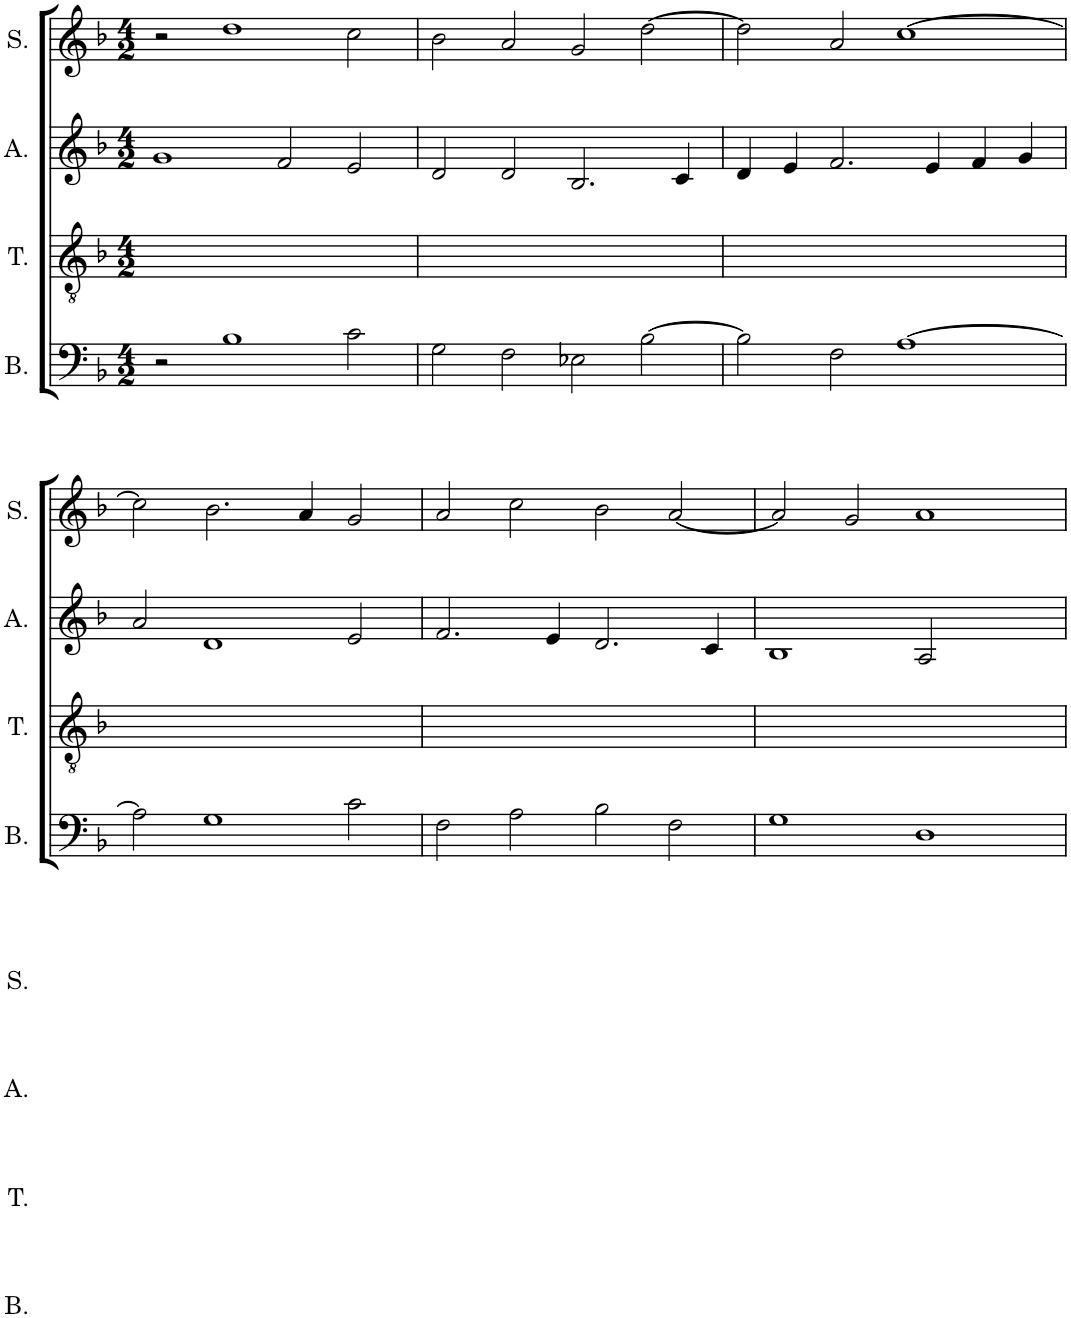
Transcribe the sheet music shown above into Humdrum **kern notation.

**kern	**kern	**kern	**kern
*part4	*part3	*part2	*part1
*staff4	*staff3	*staff2	*staff1
*I"B.	*I"T.	*I"A.	*I"S.
*I'B.	*I'T.	*I'A.	*I'S.
*clefF4	*clefGv2	*clefG2	*clefG2
*k[b-]	*k[b-]	*k[b-]	*k[b-]
*F:	*F:	*F:	*F:
*M4/2	*M4/2	*M4/2	*M4/2
=1	=1	=1	=1
2r	0ryy	1g	2r
1B-	.	.	1dd
.	.	2f/	.
2c\	.	2e/	2cc\
=2	=2	=2	=2
2G\	0ryy	2d/	2b-\
2F\	.	2d/	2a/
2E-X\	.	2.B-/	2g/
[>2B-\	.	.	[>2dd\
.	.	4c/	.
=3	=3	=3	=3
2B-\]	0ryy	4d/	2dd\]
.	.	4e/	.
2F\	.	2.f/	2a/
[>1A	.	.	[>1cc
.	.	4e/	.
.	.	4f/	.
.	.	4g/	.
!!LO:LB:g=z
=4	=4	=4	=4
2A\]	0ryy	2a/	2cc\]
1G	.	1d	2.b-\
.	.	.	4a/
2c\	.	2e/	2g/
=5	=5	=5	=5
2F\	0ryy	2.f/	2a/
2A\	.	.	2cc\
.	.	4e/	.
2B-\	.	2.d/	2b-\
2F\	.	.	[<2a/
.	.	4c/	.
=6	=6	=6	=6
1G	0ryy	1B-	2a/]
.	.	.	2g/
1D	.	2A/	1a
.	.	2ryy	.
=	=	=	=
*-	*-	*-	*-
